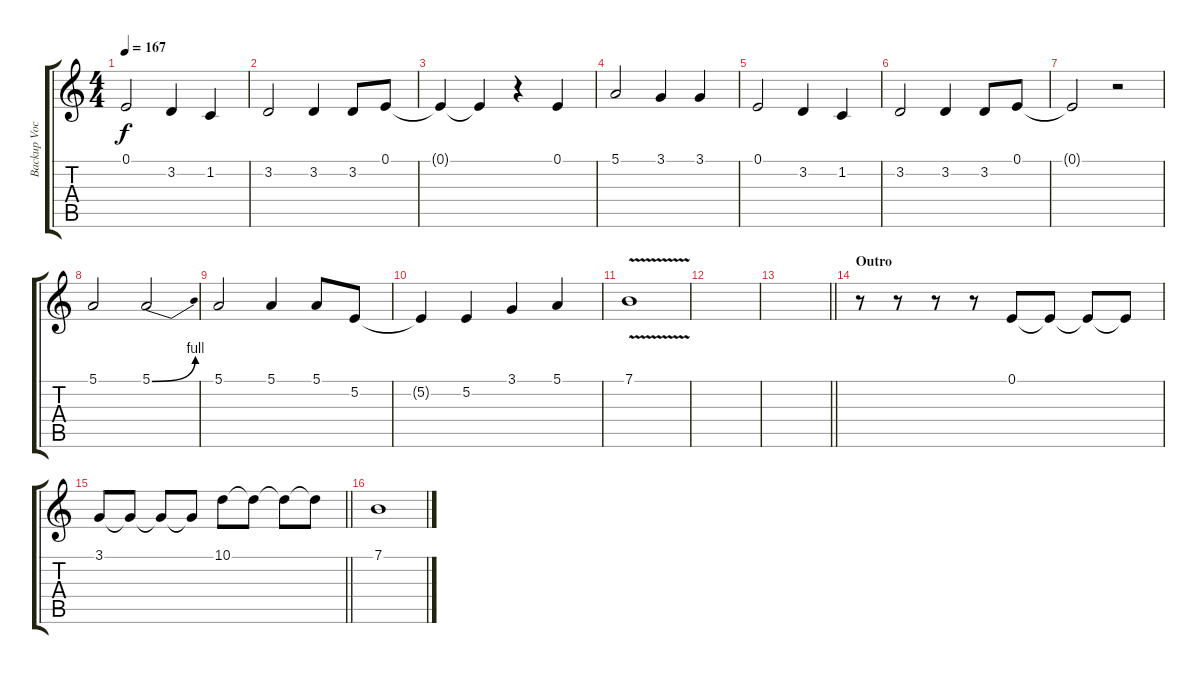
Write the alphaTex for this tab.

\track ("Backup Vocals" "Backup Voc") {instrument piccolo}
\staff {score tabs}
\tuning (E4 B3 G3 D3 A2 E2) {hide}
\ts (4 4)
\tempo 167
\clef g2
\ks c
0.1.2{dy f} 3.2.4 1.2.4 |
3.2.2 3.2.4 3.2.8 0.1.8 |
0.1{t}.4 0.1{t}.4 r.4 0.1.4 |
5.1.2 3.1.4 3.1.4 |
0.1.2 3.2.4 1.2.4 |
3.2.2 3.2.4 3.2.8 0.1.8 |
0.1{t}.2 r.2 |
5.1.2 5.1{be (bend 0 0 60 4)}.2 |
5.1.2 5.1.4 5.1.8 5.2.8 |
5.2{t}.4 5.2.4 3.1.4 5.1.4 |
7.1{v}.1 |
|
\barLineRight lightlight
|
\section ("" "Outro")
r.8 r.8 r.8 r.8 0.1.8 0.1{t}.8 0.1{t}.8 0.1{t}.8 |
\barLineRight lightlight
3.1.8 3.1{t}.8 3.1{t}.8 3.1{t}.8 10.1.8 10.1{t}.8 10.1{t}.8 10.1{t}.8 |
7.1.1
